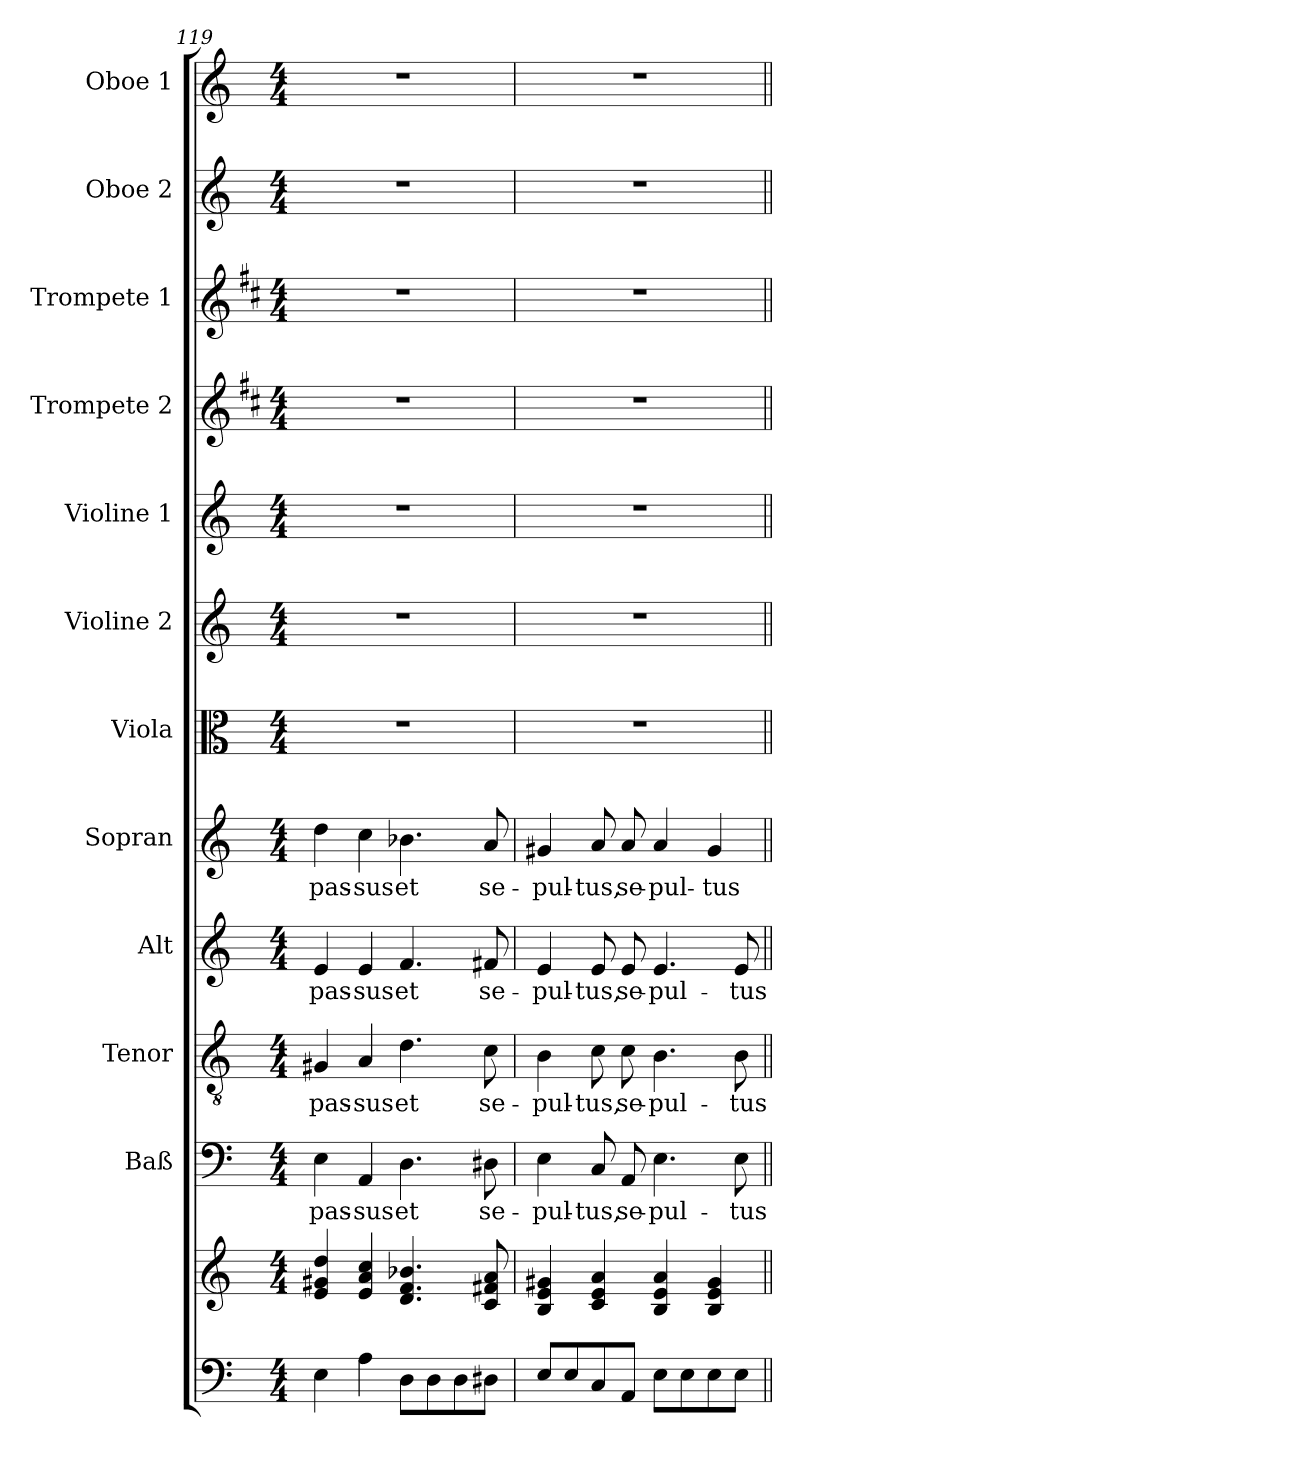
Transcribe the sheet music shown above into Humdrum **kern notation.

**kern	**kern	**kern	**text	**kern	**text	**kern	**text	**kern	**text	**kern	**kern	**kern	**kern	**kern	**kern	**kern
*part12	*part12	*part11	*part11	*part10	*part10	*part9	*part9	*part8	*part8	*part7	*part6	*part5	*part4	*part3	*part2	*part1
*staff13	*staff12	*staff11	*staff11	*staff10	*staff10	*staff9	*staff9	*staff8	*staff8	*staff7	*staff6	*staff5	*staff4	*staff3	*staff2	*staff1
*	*	*I"Baß	*	*I"Tenor	*	*I"Alt	*	*I"Sopran	*	*I"Viola	*I"Violine 2	*I"Violine 1	*I"Trompete 2	*I"Trompete 1	*I"Oboe 2	*I"Oboe 1
*	*	*I'Baß	*	*I'Ten	*	*I'Alt	*	*I'Sop	*	*I'Vla.	*I'Vln. 2	*I'Vln. 1	*I'Trp. 2	*I'Trp. 1	*I'Ob. 2	*I'Ob. 1
*clefF4	*clefG2	*clefF4	*	*clefGv2	*	*clefG2	*	*clefG2	*	*clefC3	*clefG2	*clefG2	*clefG2	*clefG2	*clefG2	*clefG2
*	*	*	*	*	*	*	*	*	*	*	*	*	*ITrd1c2	*ITrd1c2	*	*
*k[]	*k[]	*k[]	*	*k[]	*	*k[]	*	*k[]	*	*k[]	*k[]	*k[]	*k[]	*k[]	*k[]	*k[]
*C:	*C:	*C:	*	*C:	*	*C:	*	*C:	*	*C:	*C:	*C:	*C:	*C:	*C:	*C:
*M4/4	*M4/4	*M4/4	*	*M4/4	*	*M4/4	*	*M4/4	*	*M4/4	*M4/4	*M4/4	*M4/4	*M4/4	*M4/4	*M4/4
=119	=119	=119	=119	=119	=119	=119	=119	=119	=119	=119	=119	=119	=119	=119	=119	=119
!	!	!	!LO:LY:b	!	!LO:LY:b	!	!LO:LY:b	!	!LO:LY:b	!	!	!	!	!	!	!
4E\	4e/ 4g#X/ 4dd/	4E\	pas-	4G#X/	pas-	4e/	pas-	4dd\	pas-	1r	1r	1r	1r	1r	1r	1r
!	!	!	!LO:LY:b	!	!LO:LY:b	!	!LO:LY:b	!	!LO:LY:b	!	!	!	!	!	!	!
4A\	4e/ 4a/ 4cc/	4AA/	-sus	4A/	-sus	4e/	-sus	4cc\	-sus	.	.	.	.	.	.	.
!	!	!	!LO:LY:b	!	!LO:LY:b	!	!LO:LY:b	!	!LO:LY:b	!	!	!	!	!	!	!
8D\L	4.d/ 4.f/ 4.b-X/	4.D\	et	4.d\	et	4.f/	et	4.b-X\	et	.	.	.	.	.	.	.
8D\	.	.	.	.	.	.	.	.	.	.	.	.	.	.	.	.
8D\	.	.	.	.	.	.	.	.	.	.	.	.	.	.	.	.
!	!	!	!LO:LY:b	!	!LO:LY:b	!	!LO:LY:b	!	!LO:LY:b	!	!	!	!	!	!	!
8D#X\J	8c/ 8f#X/ 8a/	8D#X\	se-	8c\	se-	8f#X/	se-	8a/	se-	.	.	.	.	.	.	.
=120	=120	=120	=120	=120	=120	=120	=120	=120	=120	=120	=120	=120	=120	=120	=120	=120
!	!	!	!LO:LY:b	!	!LO:LY:b	!	!LO:LY:b	!	!LO:LY:b	!	!	!	!	!	!	!
8E/L	4B/ 4e/ 4g#X/	4E\	-pul-	4B\	-pul-	4e/	-pul-	4g#X/	-pul-	1r	1r	1r	1r	1r	1r	1r
8E/	.	.	.	.	.	.	.	.	.	.	.	.	.	.	.	.
!	!	!	!LO:LY:b	!	!LO:LY:b	!	!LO:LY:b	!	!LO:LY:b	!	!	!	!	!	!	!
8C/	4c/ 4e/ 4a/	8C/	-tus,	8c\	-tus,	8e/	-tus,	8a/	-tus,	.	.	.	.	.	.	.
!	!	!	!LO:LY:b	!	!LO:LY:b	!	!LO:LY:b	!	!LO:LY:b	!	!	!	!	!	!	!
8AA/J	.	8AA/	se-	8c\	se-	8e/	se-	8a/	se-	.	.	.	.	.	.	.
!	!	!	!LO:LY:b	!	!LO:LY:b	!	!LO:LY:b	!	!LO:LY:b	!	!	!	!	!	!	!
8E\L	4B/ 4e/ 4a/	4.E\	-pul-	4.B\	-pul-	4.e/	-pul-	4a/	-pul-	.	.	.	.	.	.	.
8E\	.	.	.	.	.	.	.	.	.	.	.	.	.	.	.	.
!	!	!	!	!	!	!	!	!	!LO:LY:b	!	!	!	!	!	!	!
8E\	4B/ 4e/ 4g#/	.	.	.	.	.	.	4g#/	-tus	.	.	.	.	.	.	.
!	!	!	!LO:LY:b	!	!LO:LY:b	!	!LO:LY:b	!	!	!	!	!	!	!	!	!
8E\J	.	8E\	-tus	8B\	-tus	8e/	-tus	.	.	.	.	.	.	.	.	.
=||	=||	=||	=||	=||	=||	=||	=||	=||	=||	=||	=||	=||	=||	=||	=||	=||
*-	*-	*-	*-	*-	*-	*-	*-	*-	*-	*-	*-	*-	*-	*-	*-	*-
